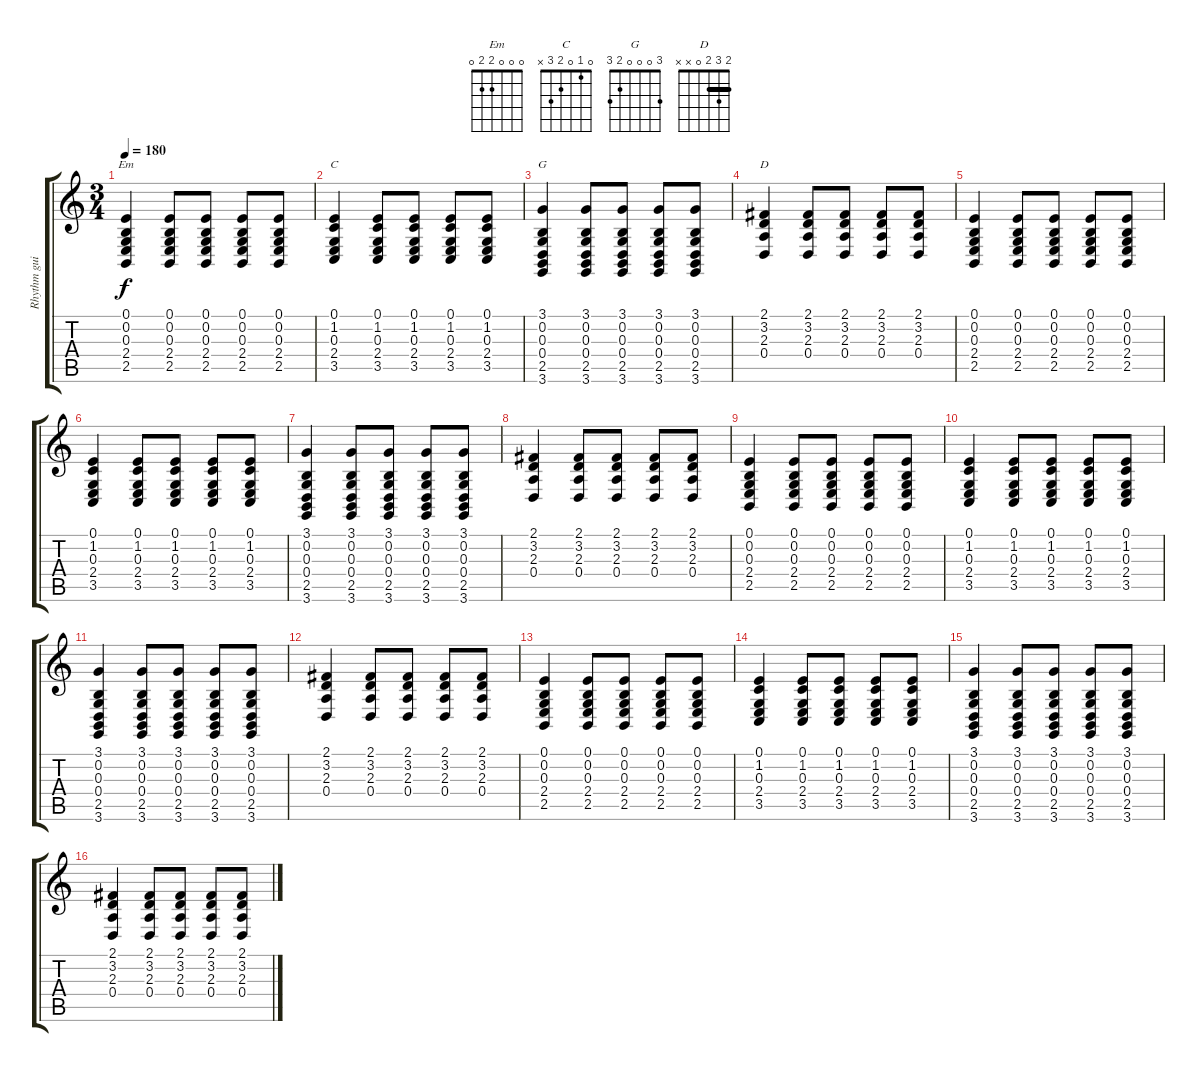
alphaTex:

\track ("Rhythm guitar" "Rhythm gui") {instrument pad3polysynth}
\staff {score tabs}
\tuning (E4 B3 G3 D3 A2 E2) {hide}
\chord ("Em" 0 0 0 2 2 0)
\chord ("C" 0 1 0 2 3 x)
\chord ("G" 3 0 0 0 2 3)
\chord ("D" 2 3 2 0 x x) {barre 2}
\ts (3 4)
\tempo 180
\clef g2
\ks c
(0.1 0.2 0.3 2.4 2.5).4{ch "Em" dy f} (0.1 0.2 0.3 2.4 2.5).8 (0.1 0.2 0.3 2.4 2.5).8 (0.1 0.2 0.3 2.4 2.5).8 (0.1 0.2 0.3 2.4 2.5).8 |
(0.1 1.2 0.3 2.4 3.5).4{ch "C"} (0.1 1.2 0.3 2.4 3.5).8 (0.1 1.2 0.3 2.4 3.5).8 (0.1 1.2 0.3 2.4 3.5).8 (0.1 1.2 0.3 2.4 3.5).8 |
(3.1 0.2 0.3 0.4 2.5 3.6).4{ch "G"} (3.1 0.2 0.3 0.4 2.5 3.6).8 (3.1 0.2 0.3 0.4 2.5 3.6).8 (3.1 0.2 0.3 0.4 2.5 3.6).8 (3.1 0.2 0.3 0.4 2.5 3.6).8 |
(2.1 3.2 2.3 0.4).4{ch "D"} (2.1 3.2 2.3 0.4).8 (2.1 3.2 2.3 0.4).8 (2.1 3.2 2.3 0.4).8 (2.1 3.2 2.3 0.4).8 |
(0.1 0.2 0.3 2.4 2.5).4 (0.1 0.2 0.3 2.4 2.5).8 (0.1 0.2 0.3 2.4 2.5).8 (0.1 0.2 0.3 2.4 2.5).8 (0.1 0.2 0.3 2.4 2.5).8 |
(0.1 1.2 0.3 2.4 3.5).4 (0.1 1.2 0.3 2.4 3.5).8 (0.1 1.2 0.3 2.4 3.5).8 (0.1 1.2 0.3 2.4 3.5).8 (0.1 1.2 0.3 2.4 3.5).8 |
(3.1 0.2 0.3 0.4 2.5 3.6).4 (3.1 0.2 0.3 0.4 2.5 3.6).8 (3.1 0.2 0.3 0.4 2.5 3.6).8 (3.1 0.2 0.3 0.4 2.5 3.6).8 (3.1 0.2 0.3 0.4 2.5 3.6).8 |
(2.1 3.2 2.3 0.4).4 (2.1 3.2 2.3 0.4).8 (2.1 3.2 2.3 0.4).8 (2.1 3.2 2.3 0.4).8 (2.1 3.2 2.3 0.4).8 |
(0.1 0.2 0.3 2.4 2.5).4 (0.1 0.2 0.3 2.4 2.5).8 (0.1 0.2 0.3 2.4 2.5).8 (0.1 0.2 0.3 2.4 2.5).8 (0.1 0.2 0.3 2.4 2.5).8 |
(0.1 1.2 0.3 2.4 3.5).4 (0.1 1.2 0.3 2.4 3.5).8 (0.1 1.2 0.3 2.4 3.5).8 (0.1 1.2 0.3 2.4 3.5).8 (0.1 1.2 0.3 2.4 3.5).8 |
(3.1 0.2 0.3 0.4 2.5 3.6).4 (3.1 0.2 0.3 0.4 2.5 3.6).8 (3.1 0.2 0.3 0.4 2.5 3.6).8 (3.1 0.2 0.3 0.4 2.5 3.6).8 (3.1 0.2 0.3 0.4 2.5 3.6).8 |
(2.1 3.2 2.3 0.4).4 (2.1 3.2 2.3 0.4).8 (2.1 3.2 2.3 0.4).8 (2.1 3.2 2.3 0.4).8 (2.1 3.2 2.3 0.4).8 |
(0.1 0.2 0.3 2.4 2.5).4 (0.1 0.2 0.3 2.4 2.5).8 (0.1 0.2 0.3 2.4 2.5).8 (0.1 0.2 0.3 2.4 2.5).8 (0.1 0.2 0.3 2.4 2.5).8 |
(0.1 1.2 0.3 2.4 3.5).4 (0.1 1.2 0.3 2.4 3.5).8 (0.1 1.2 0.3 2.4 3.5).8 (0.1 1.2 0.3 2.4 3.5).8 (0.1 1.2 0.3 2.4 3.5).8 |
(3.1 0.2 0.3 0.4 2.5 3.6).4 (3.1 0.2 0.3 0.4 2.5 3.6).8 (3.1 0.2 0.3 0.4 2.5 3.6).8 (3.1 0.2 0.3 0.4 2.5 3.6).8 (3.1 0.2 0.3 0.4 2.5 3.6).8 |
(2.1 3.2 2.3 0.4).4 (2.1 3.2 2.3 0.4).8 (2.1 3.2 2.3 0.4).8 (2.1 3.2 2.3 0.4).8 (2.1 3.2 2.3 0.4).8
